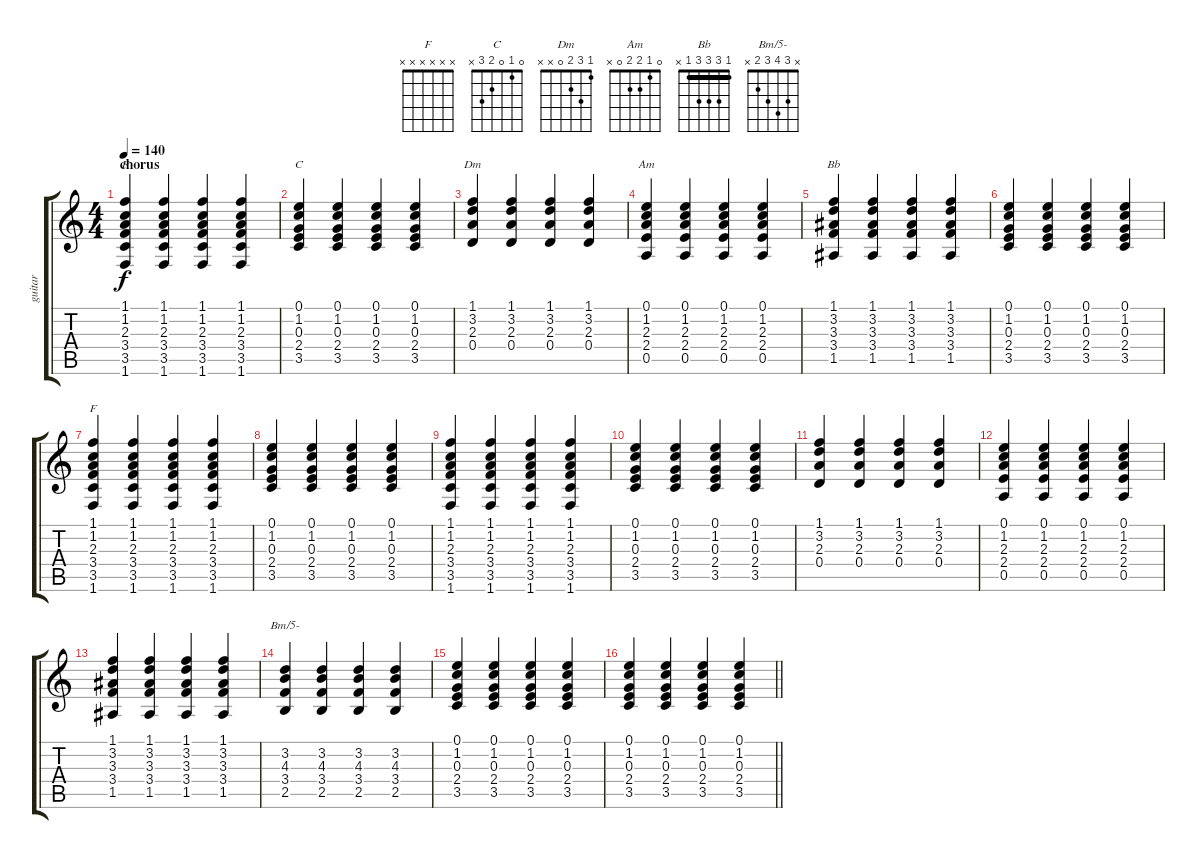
\track ("guitar" "guitar") {instrument acousticguitarnylon}
\staff {score tabs}
\tuning (E4 B3 G3 D3 A2 E2) {hide}
\chord ("F" 1 1 2 3 3 1) {barre 1}
\chord ("C" 0 1 0 2 3 x)
\chord ("Dm" 1 3 2 0 x x)
\chord ("Am" 0 1 2 2 0 x)
\chord ("Bb" 1 3 3 3 1 x) {barre 1}
\chord ("F" x x x x x x)
\chord ("Bm/5-" x 3 4 3 2 x)
\ts (4 4)
\section ("" "chorus")
\tempo 140
\clef g2
\ks c
(1.1 1.2 2.3 3.4 3.5 1.6).4{ch "F" dy f} (1.1 1.2 2.3 3.4 3.5 1.6).4 (1.1 1.2 2.3 3.4 3.5 1.6).4 (1.1 1.2 2.3 3.4 3.5 1.6).4 |
(0.1 1.2 0.3 2.4 3.5).4{ch "C"} (0.1 1.2 0.3 2.4 3.5).4 (0.1 1.2 0.3 2.4 3.5).4 (0.1 1.2 0.3 2.4 3.5).4 |
(1.1 3.2 2.3 0.4).4{ch "Dm"} (1.1 3.2 2.3 0.4).4 (1.1 3.2 2.3 0.4).4 (1.1 3.2 2.3 0.4).4 |
(0.1 1.2 2.3 2.4 0.5).4{ch "Am"} (0.1 1.2 2.3 2.4 0.5).4 (0.1 1.2 2.3 2.4 0.5).4 (0.1 1.2 2.3 2.4 0.5).4 |
(1.1 3.2 3.3 3.4 1.5).4{ch "Bb"} (1.1 3.2 3.3 3.4 1.5).4 (1.1 3.2 3.3 3.4 1.5).4 (1.1 3.2 3.3 3.4 1.5).4 |
(0.1 1.2 0.3 2.4 3.5).4 (0.1 1.2 0.3 2.4 3.5).4 (0.1 1.2 0.3 2.4 3.5).4 (0.1 1.2 0.3 2.4 3.5).4 |
(1.1 1.2 2.3 3.4 3.5 1.6).4{ch "F"} (1.1 1.2 2.3 3.4 3.5 1.6).4 (1.1 1.2 2.3 3.4 3.5 1.6).4 (1.1 1.2 2.3 3.4 3.5 1.6).4 |
(0.1 1.2 0.3 2.4 3.5).4 (0.1 1.2 0.3 2.4 3.5).4 (0.1 1.2 0.3 2.4 3.5).4 (0.1 1.2 0.3 2.4 3.5).4 |
(1.1 1.2 2.3 3.4 3.5 1.6).4 (1.1 1.2 2.3 3.4 3.5 1.6).4 (1.1 1.2 2.3 3.4 3.5 1.6).4 (1.1 1.2 2.3 3.4 3.5 1.6).4 |
(0.1 1.2 0.3 2.4 3.5).4 (0.1 1.2 0.3 2.4 3.5).4 (0.1 1.2 0.3 2.4 3.5).4 (0.1 1.2 0.3 2.4 3.5).4 |
(1.1 3.2 2.3 0.4).4 (1.1 3.2 2.3 0.4).4 (1.1 3.2 2.3 0.4).4 (1.1 3.2 2.3 0.4).4 |
(0.1 1.2 2.3 2.4 0.5).4 (0.1 1.2 2.3 2.4 0.5).4 (0.1 1.2 2.3 2.4 0.5).4 (0.1 1.2 2.3 2.4 0.5).4 |
(1.1 3.2 3.3 3.4 1.5).4 (1.1 3.2 3.3 3.4 1.5).4 (1.1 3.2 3.3 3.4 1.5).4 (1.1 3.2 3.3 3.4 1.5).4 |
(3.2 4.3 3.4 2.5).4{ch "Bm/5-"} (3.2 4.3 3.4 2.5).4 (3.2 4.3 3.4 2.5).4 (3.2 4.3 3.4 2.5).4 |
(0.1 1.2 0.3 2.4 3.5).4 (0.1 1.2 0.3 2.4 3.5).4 (0.1 1.2 0.3 2.4 3.5).4 (0.1 1.2 0.3 2.4 3.5).4 |
\barLineRight lightlight
(0.1 1.2 0.3 2.4 3.5).4 (0.1 1.2 0.3 2.4 3.5).4 (0.1 1.2 0.3 2.4 3.5).4 (0.1 1.2 0.3 2.4 3.5).4
